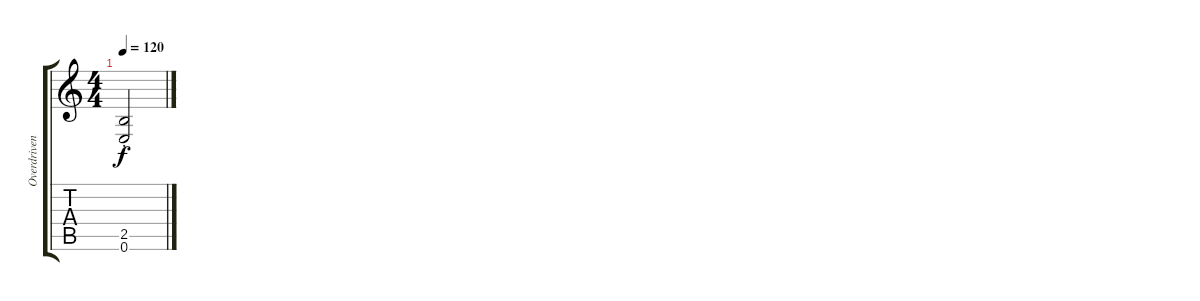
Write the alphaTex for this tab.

\track ("Overdriven" "Overdriven") {instrument overdrivenguitar}
\staff {score tabs}
\tuning (E4 B3 G3 D3 A2 E2) {hide}
\ts (4 4)
\tempo 120
\clef g2
\ks c
(2.5{st} 0.6).2{dy f}
